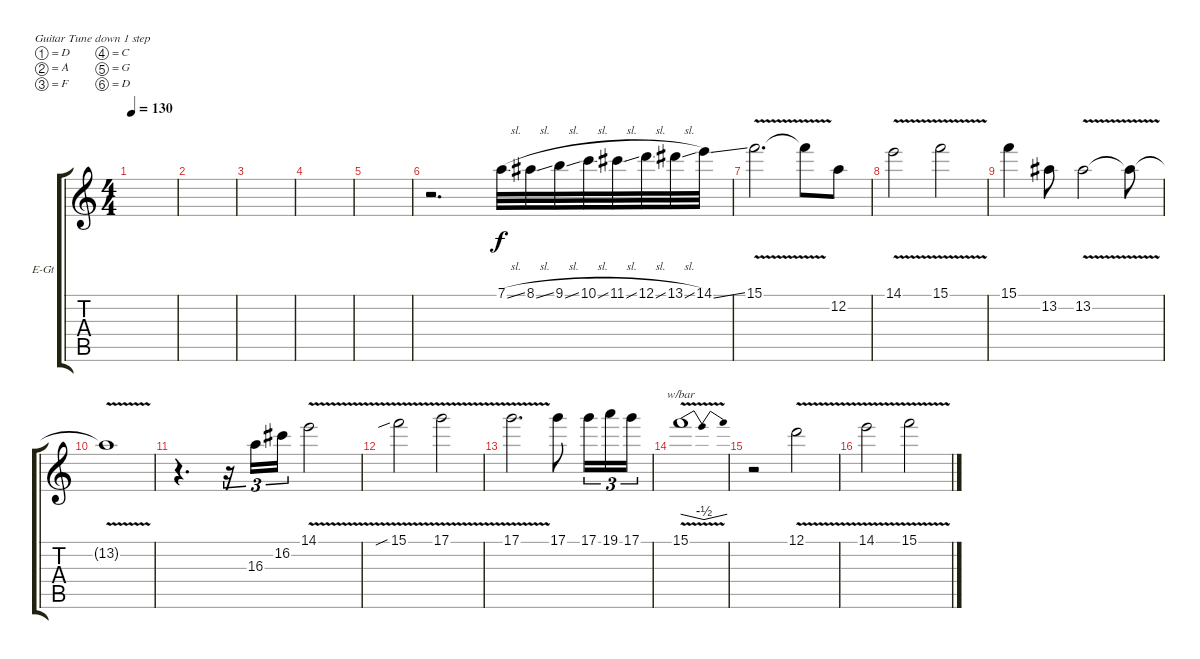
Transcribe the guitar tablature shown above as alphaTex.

\defaultSystemsLayout 4
\bracketExtendMode groupsimilarinstruments
\firstSystemTrackNameOrientation horizontal
\otherSystemsTrackNameOrientation horizontal
\track ("Electric Guitar" "E-Gt") {instrument distortionguitar}
\staff {score tabs}
\tuning (D4 A3 F3 C3 G2 D2)
\ts (4 4)
\tempo 130
\clef g2
\ks c
|
|
|
|
|
r.2{d} 7.1{sl}.32 8.1{sl}.32 9.1{sl}.32 10.1{sl}.32 11.1{sl}.32 12.1{sl}.32 13.1{sl}.32 14.1{ss}.32 |
15.1{v}.2{d} 15.1{v t}.8 12.2.8 |
14.1{v}.2 15.1{v}.2 |
15.1.4 13.2.8 13.2{v}.2 13.2{v t}.8 |
13.2{v t}.1 |
r.4{d} r.16{tu (3 2)} 16.3.16{tu (3 2)} 16.2.16{tu (3 2)} 14.1{v}.2 |
15.1{v sib}.2 17.1{v}.2 |
17.1{v}.2{d} 17.1.8 17.1.16{tu (3 2)} 19.1.16{tu (3 2)} 17.1.16{tu (3 2)} |
15.1{v}.1{tbe (dip default 4.8 0 16.8 -2 19.2 -2 30 0)} |
r.2 12.1{v}.2 |
14.1{v}.2 15.1{v}.2
